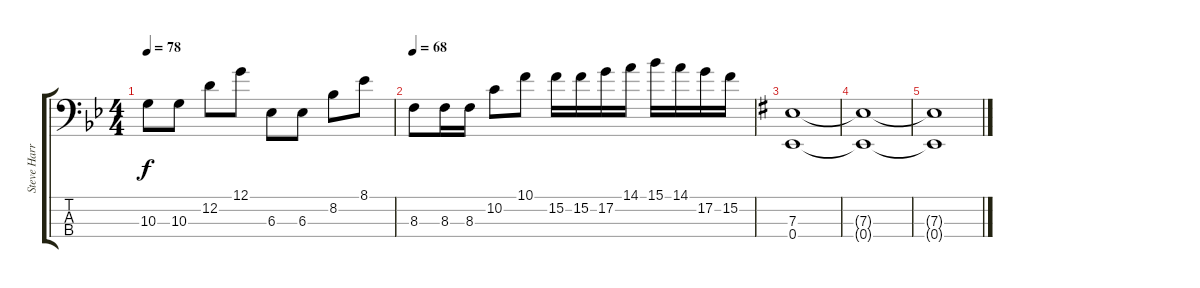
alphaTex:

\track ("Steve Harris (Bass)" "Steve Harr") {instrument electricbassfinger}
\staff {score tabs}
\tuning (G2 D2 A1 E1) {hide}
\ts (4 4)
\tempo 78
\clef f4
\ks gminor
10.3.8{dy f} 10.3.8 12.2.8 12.1.8 6.3.8 6.3.8 8.2.8 8.1.8 |
\tempo 68
8.3.8 8.3.16 8.3.16 10.2.8 10.1.8 15.2.16 15.2.16 17.2.16 14.1.16 15.1.16 14.1.16 17.2.16 15.2.16 |
\ks eminor
(7.3 0.4).1 |
(7.3{t} 0.4{t}).1 |
(7.3{t} 0.4{t}).1
